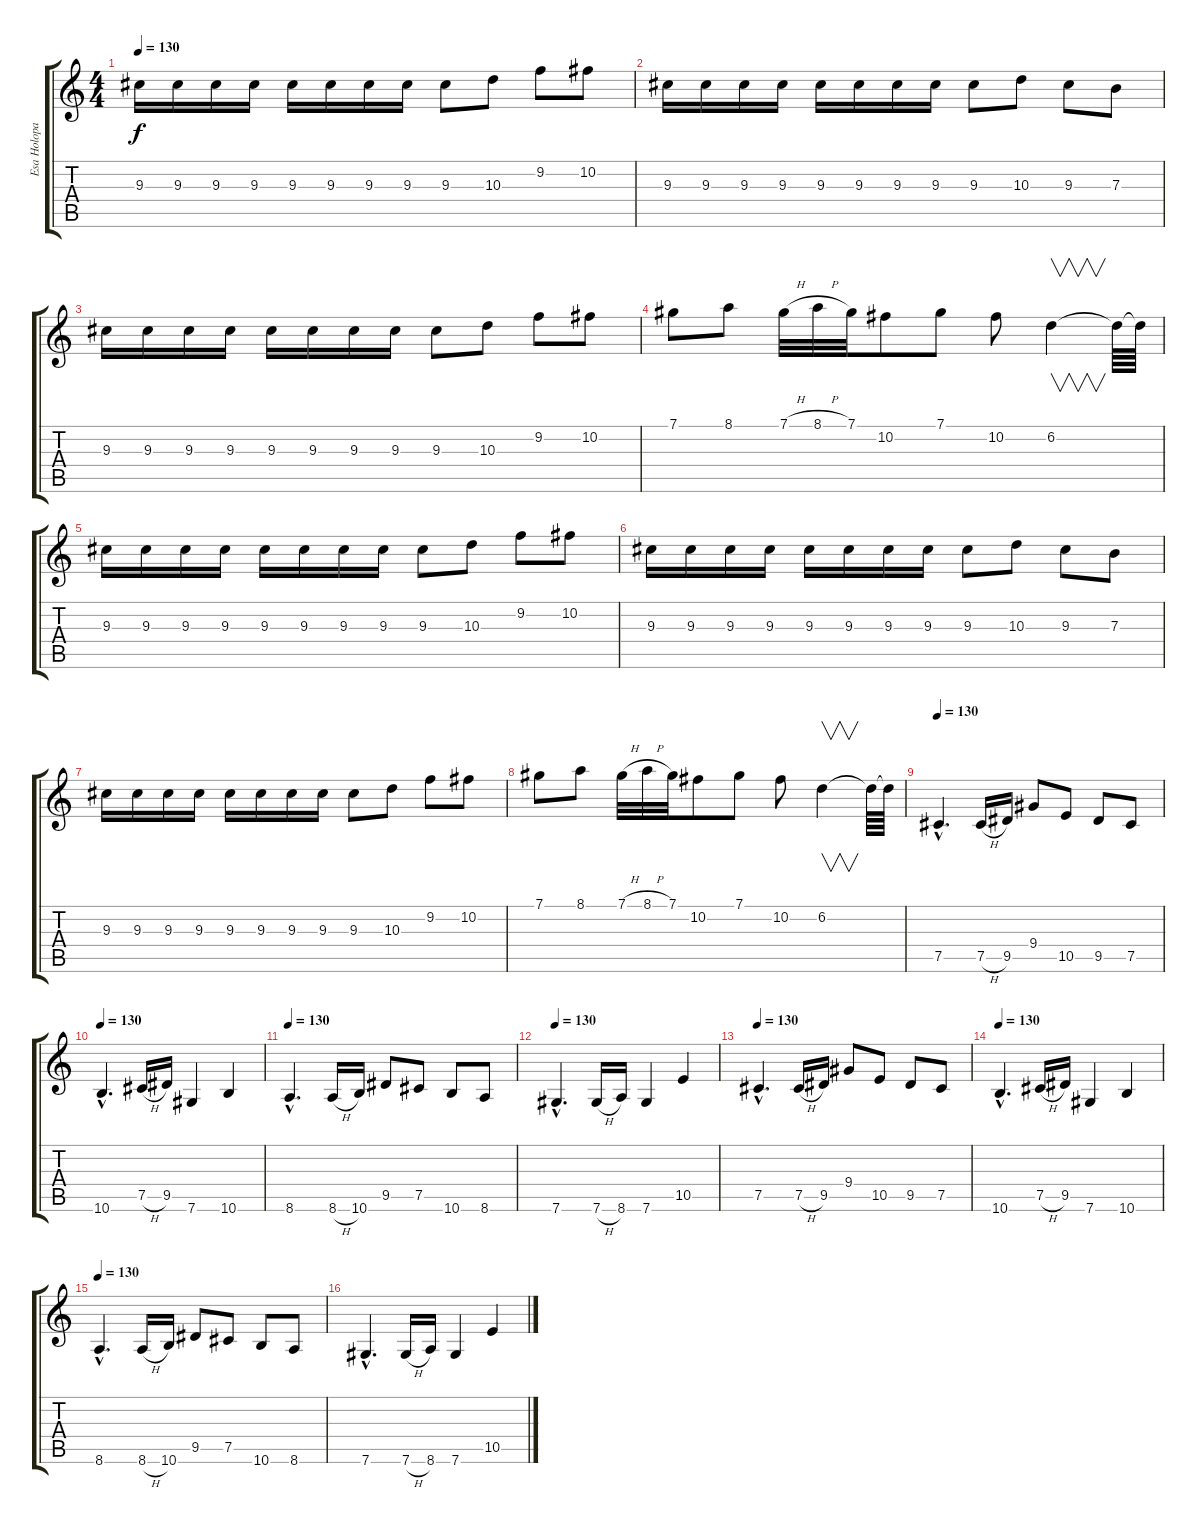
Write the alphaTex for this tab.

\track ("Esa Holopainen" "Esa Holopa") {instrument distortionguitar}
\staff {score tabs}
\tuning (Db4 Ab3 E3 B2 Gb2 Db2) {hide}
\ts (4 4)
\tempo 130
\clef g2
\ks c
9.3.16{dy f} 9.3.16 9.3.16 9.3.16 9.3.16 9.3.16 9.3.16 9.3.16 9.3.8 10.3.8 9.2.8 10.2.8 |
9.3.16 9.3.16 9.3.16 9.3.16 9.3.16 9.3.16 9.3.16 9.3.16 9.3.8 10.3.8 9.3.8 7.3.8 |
9.3.16 9.3.16 9.3.16 9.3.16 9.3.16 9.3.16 9.3.16 9.3.16 9.3.8 10.3.8 9.2.8 10.2.8 |
7.1.8 8.1.8 7.1{h}.32 8.1{h}.32 7.1.32 10.2.8 7.1.8 10.2.8 6.2.4{v} 6.2{t}.64 6.2{t}.64 |
9.3.16 9.3.16 9.3.16 9.3.16 9.3.16 9.3.16 9.3.16 9.3.16 9.3.8 10.3.8 9.2.8 10.2.8 |
9.3.16 9.3.16 9.3.16 9.3.16 9.3.16 9.3.16 9.3.16 9.3.16 9.3.8 10.3.8 9.3.8 7.3.8 |
9.3.16 9.3.16 9.3.16 9.3.16 9.3.16 9.3.16 9.3.16 9.3.16 9.3.8 10.3.8 9.2.8 10.2.8 |
7.1.8 8.1.8 7.1{h}.32 8.1{h}.32 7.1.32 10.2.8 7.1.8 10.2.8 6.2.4{v} 6.2{t}.64 6.2{t}.64 |
\tempo 130
7.5{hac}.4{d} 7.5{h}.16 9.5.16 9.4.8 10.5.8 9.5.8 7.5.8 |
\tempo 130
10.6{hac}.4{d} 7.5{h}.16 9.5.16 7.6.4 10.6.4 |
\tempo 130
8.6{hac}.4{d} 8.6{h}.16 10.6.16 9.5.8 7.5.8 10.6.8 8.6.8 |
\tempo 130
7.6{hac}.4{d} 7.6{h}.16 8.6.16 7.6.4 10.5.4 |
\tempo 130
7.5{hac}.4{d} 7.5{h}.16 9.5.16 9.4.8 10.5.8 9.5.8 7.5.8 |
\tempo 130
10.6{hac}.4{d} 7.5{h}.16 9.5.16 7.6.4 10.6.4 |
\tempo 130
8.6{hac}.4{d} 8.6{h}.16 10.6.16 9.5.8 7.5.8 10.6.8 8.6.8 |
7.6{hac}.4{d} 7.6{h}.16 8.6.16 7.6.4 10.5.4
